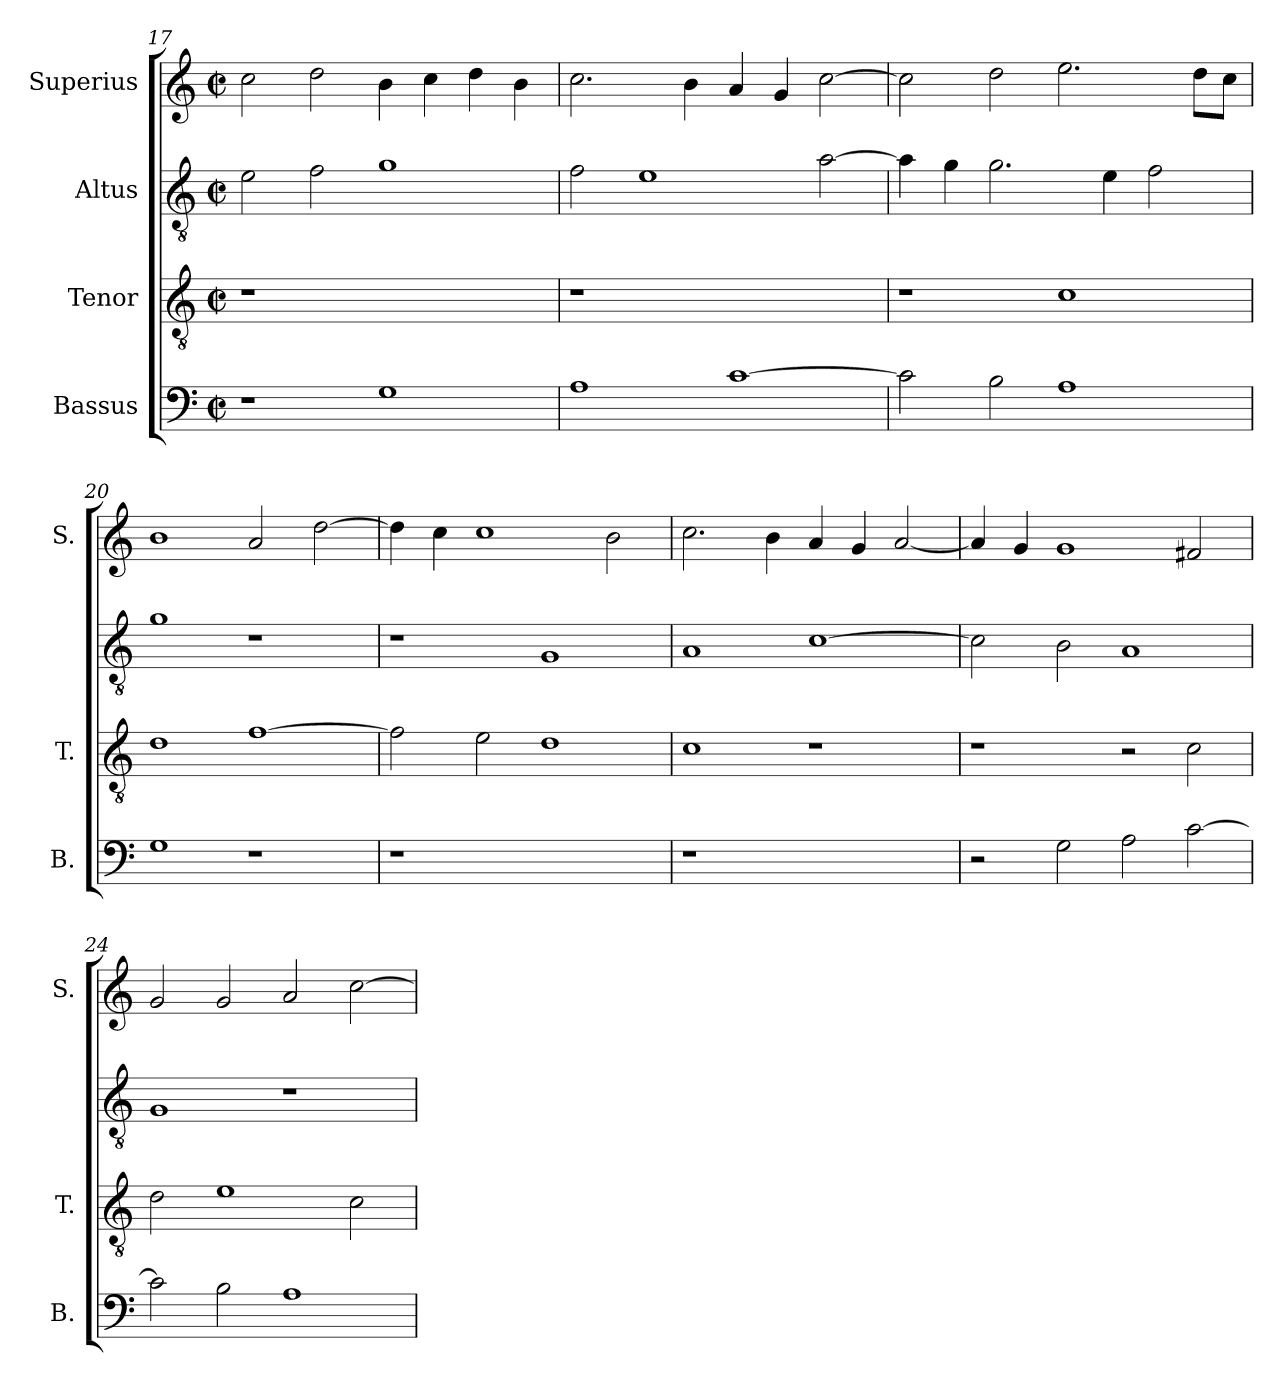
**kern	**kern	**kern	**kern
*part4	*part3	*part2	*part1
*staff4	*staff3	*staff2	*staff1
*I"Bassus	*I"Tenor	*I"Altus	*I"Superius
*I'B.	*I'T.	*	*I'S.
*clefF4	*clefGv2	*clefGv2	*clefG2
*	*ITrd7c12	*ITrd7c12	*
*k[]	*k[]	*k[]	*k[]
*C:	*C:	*C:	*C:
*M2/2	*M2/2	*M2/2	*M2/2
*met(c|)	*met(c|)	*met(c|)	*met(c|)
=17	=17	=17	=17
!	!LO:N:vis=1	!	!
1r	1r	2Ei\	2cci\
.	.	2Fi\	2ddi\
1Gi	1ryy	1Gi	4bi\
.	.	.	4cci\
.	.	.	4ddi\
.	.	.	4bi\
=18	=18	=18	=18
!	!LO:N:vis=1	!	!
1Ai	1r	2Fi\	2.cci\
.	.	1Ei	.
.	.	.	4bi\
[>1ci	1ryy	.	4ai/
.	.	.	4gi/
.	.	[>2Ai\	[>2cci\
=19	=19	=19	=19
2ci\]	1r	4Ai\]	2cci\]
.	.	4Gi\	.
2Bi\	.	2.Gi\	2ddi\
1Ai	1Ci	.	2.eei\
.	.	4Ei\	.
.	.	2Fi\	.
.	.	.	8ddi\L
.	.	.	8cci\J
=20	=20	=20	=20
1Gi	1Di	1Gi	1bi
1r	[>1Fi	1r	2ai/
.	.	.	[>2ddi\
!!LO:PB:g=z
=21	=21	=21	=21
!LO:N:vis=1	!	!	!
1r	2Fi\]	1r	4ddi\]
.	.	.	4cci\
.	2Ei\	.	1cci
1ryy	1Di	1GGi	.
.	.	.	2bi\
=22	=22	=22	=22
!LO:N:vis=1	!	!	!
1r	1Ci	1AAi	2.cci\
.	.	.	4bi\
1ryy	1r	[>1Ci	4ai/
.	.	.	4gi/
.	.	.	[<2ai/
=23	=23	=23	=23
2r	1r	2Ci\]	4ai/]
.	.	.	4gi/
2Gi\	.	2BBi\	1gi
2Ai\	2r	1AAi	.
[>2ci\	2Ci\	.	2f#Xi/
=24	=24	=24	=24
2ci\]	2Di\	1GGi	2gi/
2Bi\	1Ei	.	2gi/
1Ai	.	1r	2ai/
.	2Ci\	.	[>2cci\
=	=	=	=
*-	*-	*-	*-
